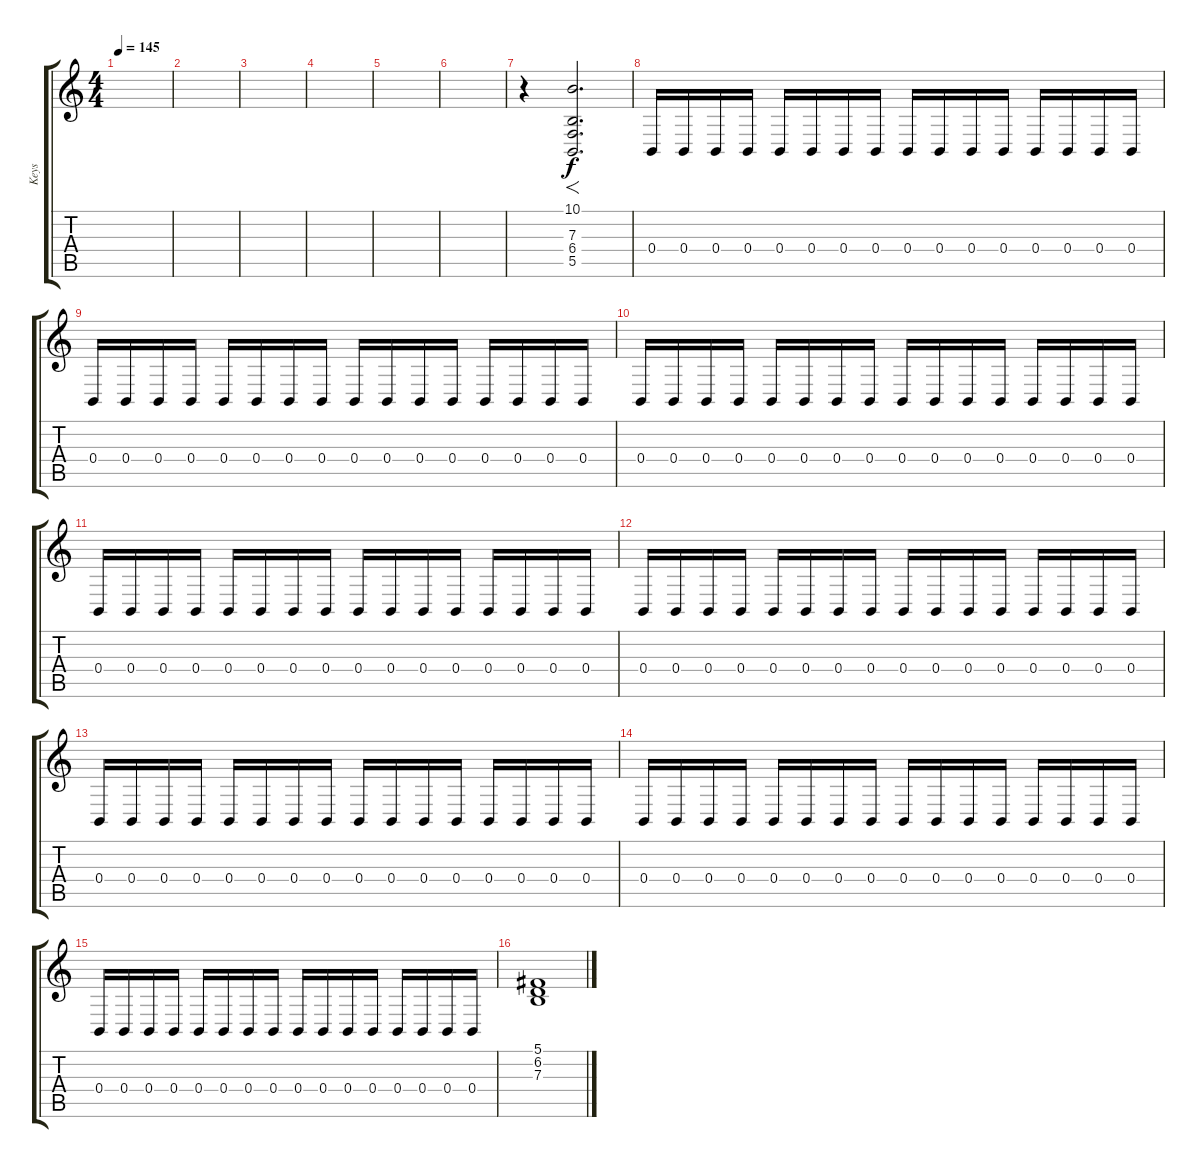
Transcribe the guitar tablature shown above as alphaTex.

\track ("Keys" "Keys") {instrument stringensemble1}
\staff {score tabs}
\tuning (Db4 Ab3 E3 B2 Gb2 B1) {hide}
\ts (4 4)
\tempo 145
\clef g2
\ks c
|
|
|
|
|
|
r.4 (10.1 7.3 6.4 5.5).2{f d} |
0.4.16{volume 5 instrument pad3polysynth} 0.4.16 0.4.16 0.4.16 0.4.16 0.4.16 0.4.16 0.4.16 0.4.16 0.4.16 0.4.16 0.4.16 0.4.16 0.4.16 0.4.16 0.4.16 |
0.4.16 0.4.16 0.4.16 0.4.16 0.4.16 0.4.16 0.4.16 0.4.16 0.4.16 0.4.16 0.4.16 0.4.16 0.4.16 0.4.16 0.4.16 0.4.16 |
0.4.16 0.4.16 0.4.16 0.4.16 0.4.16 0.4.16 0.4.16 0.4.16 0.4.16 0.4.16 0.4.16 0.4.16 0.4.16 0.4.16 0.4.16 0.4.16 |
0.4.16 0.4.16 0.4.16 0.4.16 0.4.16 0.4.16 0.4.16 0.4.16 0.4.16 0.4.16 0.4.16 0.4.16 0.4.16 0.4.16 0.4.16 0.4.16 |
0.4.16 0.4.16 0.4.16 0.4.16 0.4.16 0.4.16 0.4.16 0.4.16 0.4.16 0.4.16 0.4.16 0.4.16 0.4.16 0.4.16 0.4.16 0.4.16 |
0.4.16 0.4.16 0.4.16 0.4.16 0.4.16 0.4.16 0.4.16 0.4.16 0.4.16 0.4.16 0.4.16 0.4.16 0.4.16 0.4.16 0.4.16 0.4.16 |
0.4.16 0.4.16 0.4.16 0.4.16 0.4.16 0.4.16 0.4.16 0.4.16 0.4.16 0.4.16 0.4.16 0.4.16 0.4.16 0.4.16 0.4.16 0.4.16 |
0.4.16 0.4.16 0.4.16 0.4.16 0.4.16 0.4.16 0.4.16 0.4.16 0.4.16 0.4.16 0.4.16 0.4.16 0.4.16 0.4.16 0.4.16 0.4.16 |
(5.1 6.2 7.3).1{volume 7 instrument stringensemble1}
